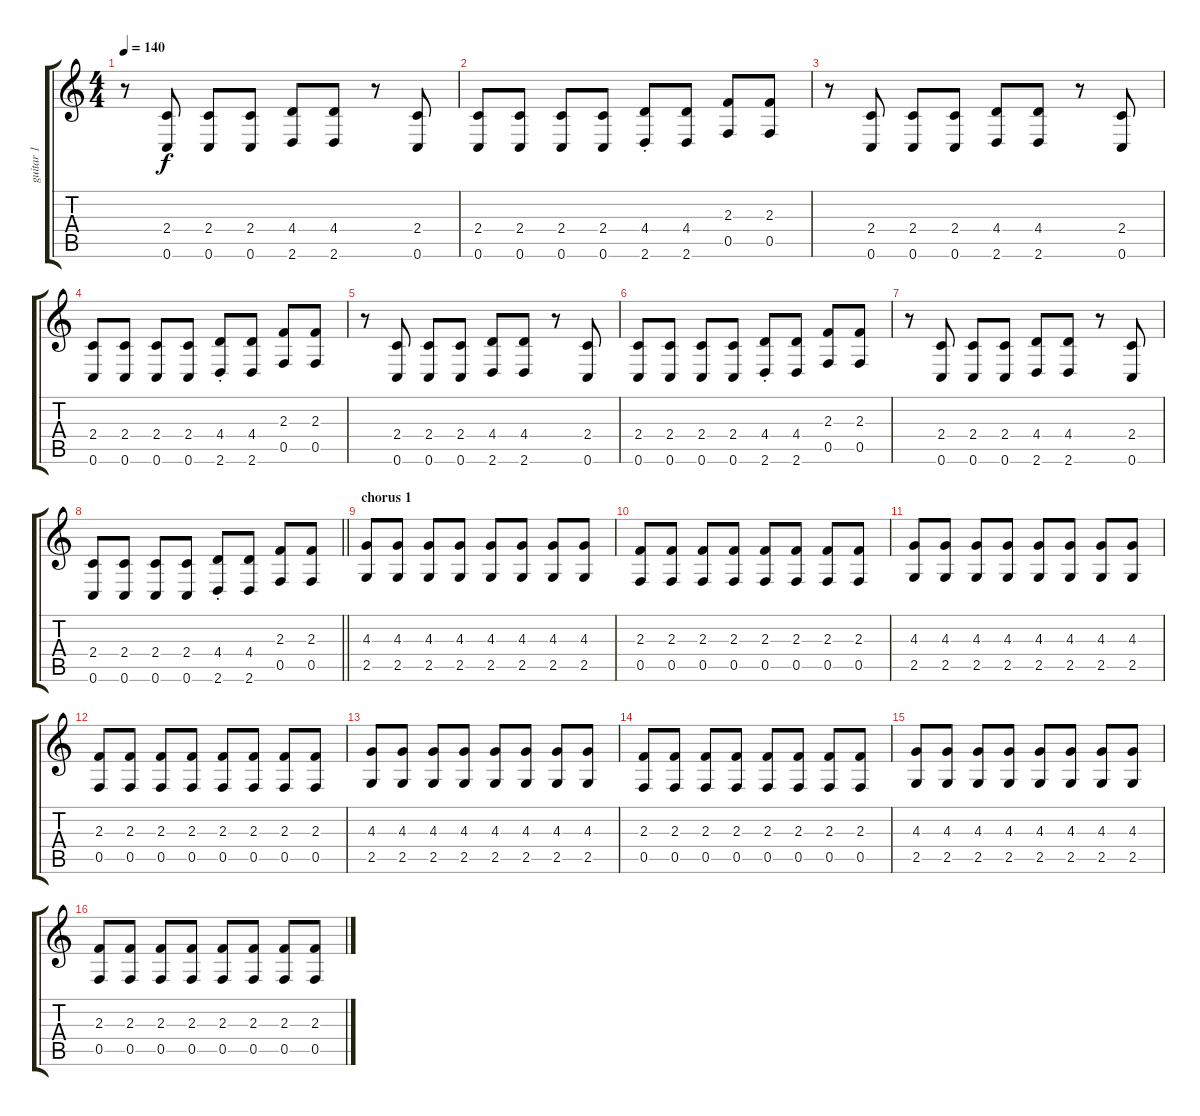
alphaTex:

\track ("guitar 1" "guitar 1") {instrument electricguitarjazz}
\staff {score tabs}
\tuning (C4 G3 Eb3 Bb2 F2 C2) {hide}
\ts (4 4)
\tempo 140
\clef g2
\ks c
r.8{dy f} (2.4 0.6).8 (2.4 0.6).8 (2.4 0.6).8 (4.4 2.6).8 (4.4 2.6).8 r.8 (2.4 0.6).8 |
(2.4 0.6).8 (2.4 0.6).8 (2.4 0.6).8 (2.4 0.6).8 (4.4{st} 2.6{st}).8 (4.4 2.6).8 (2.3 0.5).8 (2.3 0.5).8 |
r.8 (2.4 0.6).8 (2.4 0.6).8 (2.4 0.6).8 (4.4 2.6).8 (4.4 2.6).8 r.8 (2.4 0.6).8 |
(2.4 0.6).8 (2.4 0.6).8 (2.4 0.6).8 (2.4 0.6).8 (4.4{st} 2.6{st}).8 (4.4 2.6).8 (2.3 0.5).8 (2.3 0.5).8 |
r.8 (2.4 0.6).8 (2.4 0.6).8 (2.4 0.6).8 (4.4 2.6).8 (4.4 2.6).8 r.8 (2.4 0.6).8 |
(2.4 0.6).8 (2.4 0.6).8 (2.4 0.6).8 (2.4 0.6).8 (4.4{st} 2.6{st}).8 (4.4 2.6).8 (2.3 0.5).8 (2.3 0.5).8 |
r.8 (2.4 0.6).8 (2.4 0.6).8 (2.4 0.6).8 (4.4 2.6).8 (4.4 2.6).8 r.8 (2.4 0.6).8 |
\barLineRight lightlight
(2.4 0.6).8 (2.4 0.6).8 (2.4 0.6).8 (2.4 0.6).8 (4.4{st} 2.6{st}).8 (4.4 2.6).8 (2.3 0.5).8 (2.3 0.5).8 |
\section ("" "chorus 1")
(4.3 2.5).8 (4.3 2.5).8 (4.3 2.5).8 (4.3 2.5).8 (4.3 2.5).8 (4.3 2.5).8 (4.3 2.5).8 (4.3 2.5).8 |
(2.3 0.5).8 (2.3 0.5).8 (2.3 0.5).8 (2.3 0.5).8 (2.3 0.5).8 (2.3 0.5).8 (2.3 0.5).8 (2.3 0.5).8 |
(4.3 2.5).8 (4.3 2.5).8 (4.3 2.5).8 (4.3 2.5).8 (4.3 2.5).8 (4.3 2.5).8 (4.3 2.5).8 (4.3 2.5).8 |
(2.3 0.5).8 (2.3 0.5).8 (2.3 0.5).8 (2.3 0.5).8 (2.3 0.5).8 (2.3 0.5).8 (2.3 0.5).8 (2.3 0.5).8 |
(4.3 2.5).8 (4.3 2.5).8 (4.3 2.5).8 (4.3 2.5).8 (4.3 2.5).8 (4.3 2.5).8 (4.3 2.5).8 (4.3 2.5).8 |
(2.3 0.5).8 (2.3 0.5).8 (2.3 0.5).8 (2.3 0.5).8 (2.3 0.5).8 (2.3 0.5).8 (2.3 0.5).8 (2.3 0.5).8 |
(4.3 2.5).8 (4.3 2.5).8 (4.3 2.5).8 (4.3 2.5).8 (4.3 2.5).8 (4.3 2.5).8 (4.3 2.5).8 (4.3 2.5).8 |
(2.3 0.5).8 (2.3 0.5).8 (2.3 0.5).8 (2.3 0.5).8 (2.3 0.5).8 (2.3 0.5).8 (2.3 0.5).8 (2.3 0.5).8
